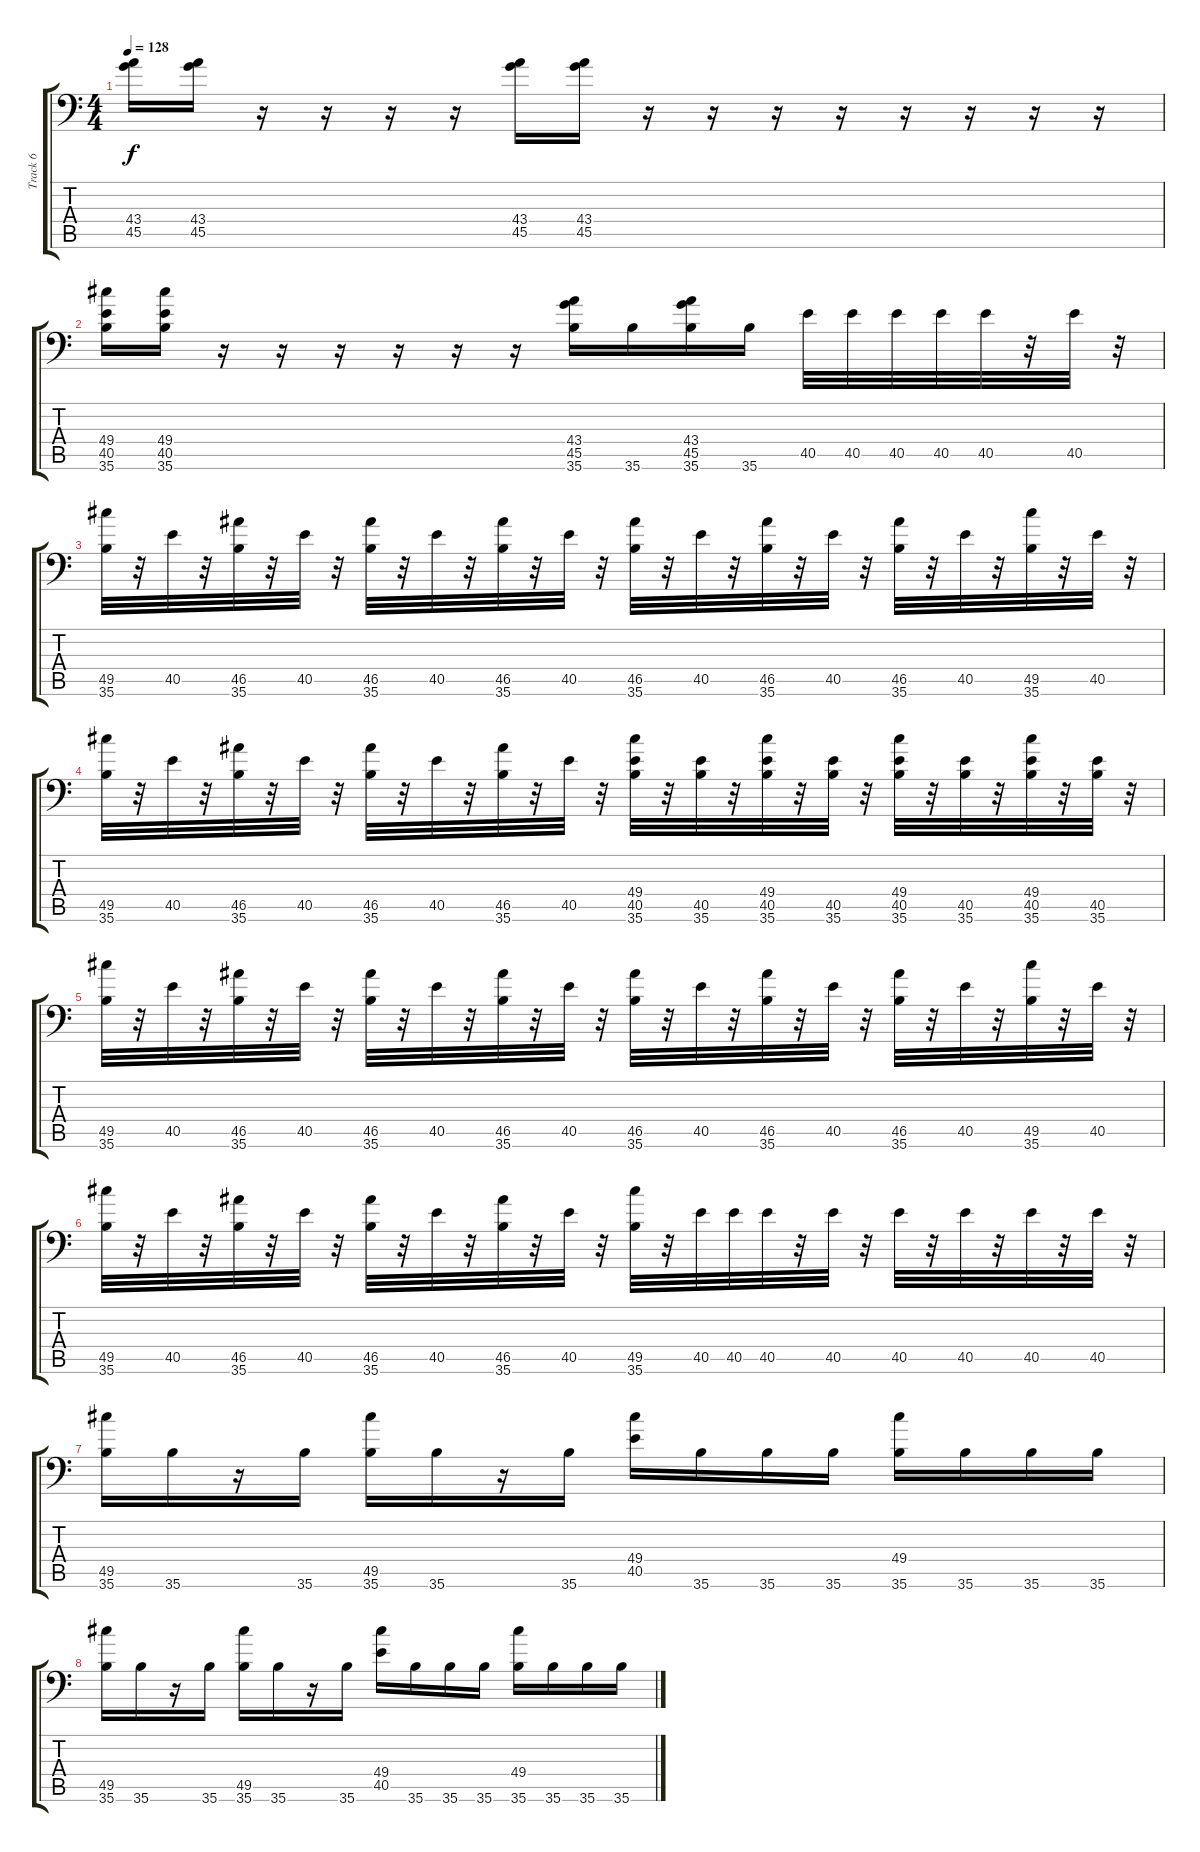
\track ("Track 6" "Track 6") {instrument acousticgrandpiano}
\staff {score tabs}
\tuning (C-1 C-1 C-1 C-1 C-1 C-1) {hide}
\ts (4 4)
\tempo 128
\clef f4
\ks c
(43.4 45.5).16{dy f} (43.4 45.5).16 r.16 r.16 r.16 r.16 (43.4 45.5).16 (43.4 45.5).16 r.16 r.16 r.16 r.16 r.16 r.16 r.16 r.16 |
(49.4 40.5 35.6).16 (49.4 40.5 35.6).16 r.16 r.16 r.16 r.16 r.16 r.16 (43.4 45.5 35.6).16 35.6.16 (43.4 45.5 35.6).16 35.6.16 40.5.32 40.5.32 40.5.32 40.5.32 40.5.32 r.32 40.5.32 r.32 |
(49.5 35.6).32 r.32 40.5.32 r.32 (46.5 35.6).32 r.32 40.5.32 r.32 (46.5 35.6).32 r.32 40.5.32 r.32 (46.5 35.6).32 r.32 40.5.32 r.32 (46.5 35.6).32 r.32 40.5.32 r.32 (46.5 35.6).32 r.32 40.5.32 r.32 (46.5 35.6).32 r.32 40.5.32 r.32 (49.5 35.6).32 r.32 40.5.32 r.32 |
(49.5 35.6).32 r.32 40.5.32 r.32 (46.5 35.6).32 r.32 40.5.32 r.32 (46.5 35.6).32 r.32 40.5.32 r.32 (46.5 35.6).32 r.32 40.5.32 r.32 (49.4 40.5 35.6).32 r.32 (40.5 35.6).32 r.32 (49.4 40.5 35.6).32 r.32 (40.5 35.6).32 r.32 (49.4 40.5 35.6).32 r.32 (40.5 35.6).32 r.32 (49.4 40.5 35.6).32 r.32 (40.5 35.6).32 r.32 |
(49.5 35.6).32 r.32 40.5.32 r.32 (46.5 35.6).32 r.32 40.5.32 r.32 (46.5 35.6).32 r.32 40.5.32 r.32 (46.5 35.6).32 r.32 40.5.32 r.32 (46.5 35.6).32 r.32 40.5.32 r.32 (46.5 35.6).32 r.32 40.5.32 r.32 (46.5 35.6).32 r.32 40.5.32 r.32 (49.5 35.6).32 r.32 40.5.32 r.32 |
(49.5 35.6).32 r.32 40.5.32 r.32 (46.5 35.6).32 r.32 40.5.32 r.32 (46.5 35.6).32 r.32 40.5.32 r.32 (46.5 35.6).32 r.32 40.5.32 r.32 (49.5 35.6).32 r.32 40.5.32 40.5.32 40.5.32 r.32 40.5.32 r.32 40.5.32 r.32 40.5.32 r.32 40.5.32 r.32 40.5.32 r.32 |
(49.5 35.6).16 35.6.16 r.16 35.6.16 (49.5 35.6).16 35.6.16 r.16 35.6.16 (49.4 40.5).16 35.6.16 35.6.16 35.6.16 (49.4 35.6).16 35.6.16 35.6.16 35.6.16 |
(49.5 35.6).16 35.6.16 r.16 35.6.16 (49.5 35.6).16 35.6.16 r.16 35.6.16 (49.4 40.5).16 35.6.16 35.6.16 35.6.16 (49.4 35.6).16 35.6.16 35.6.16 35.6.16
